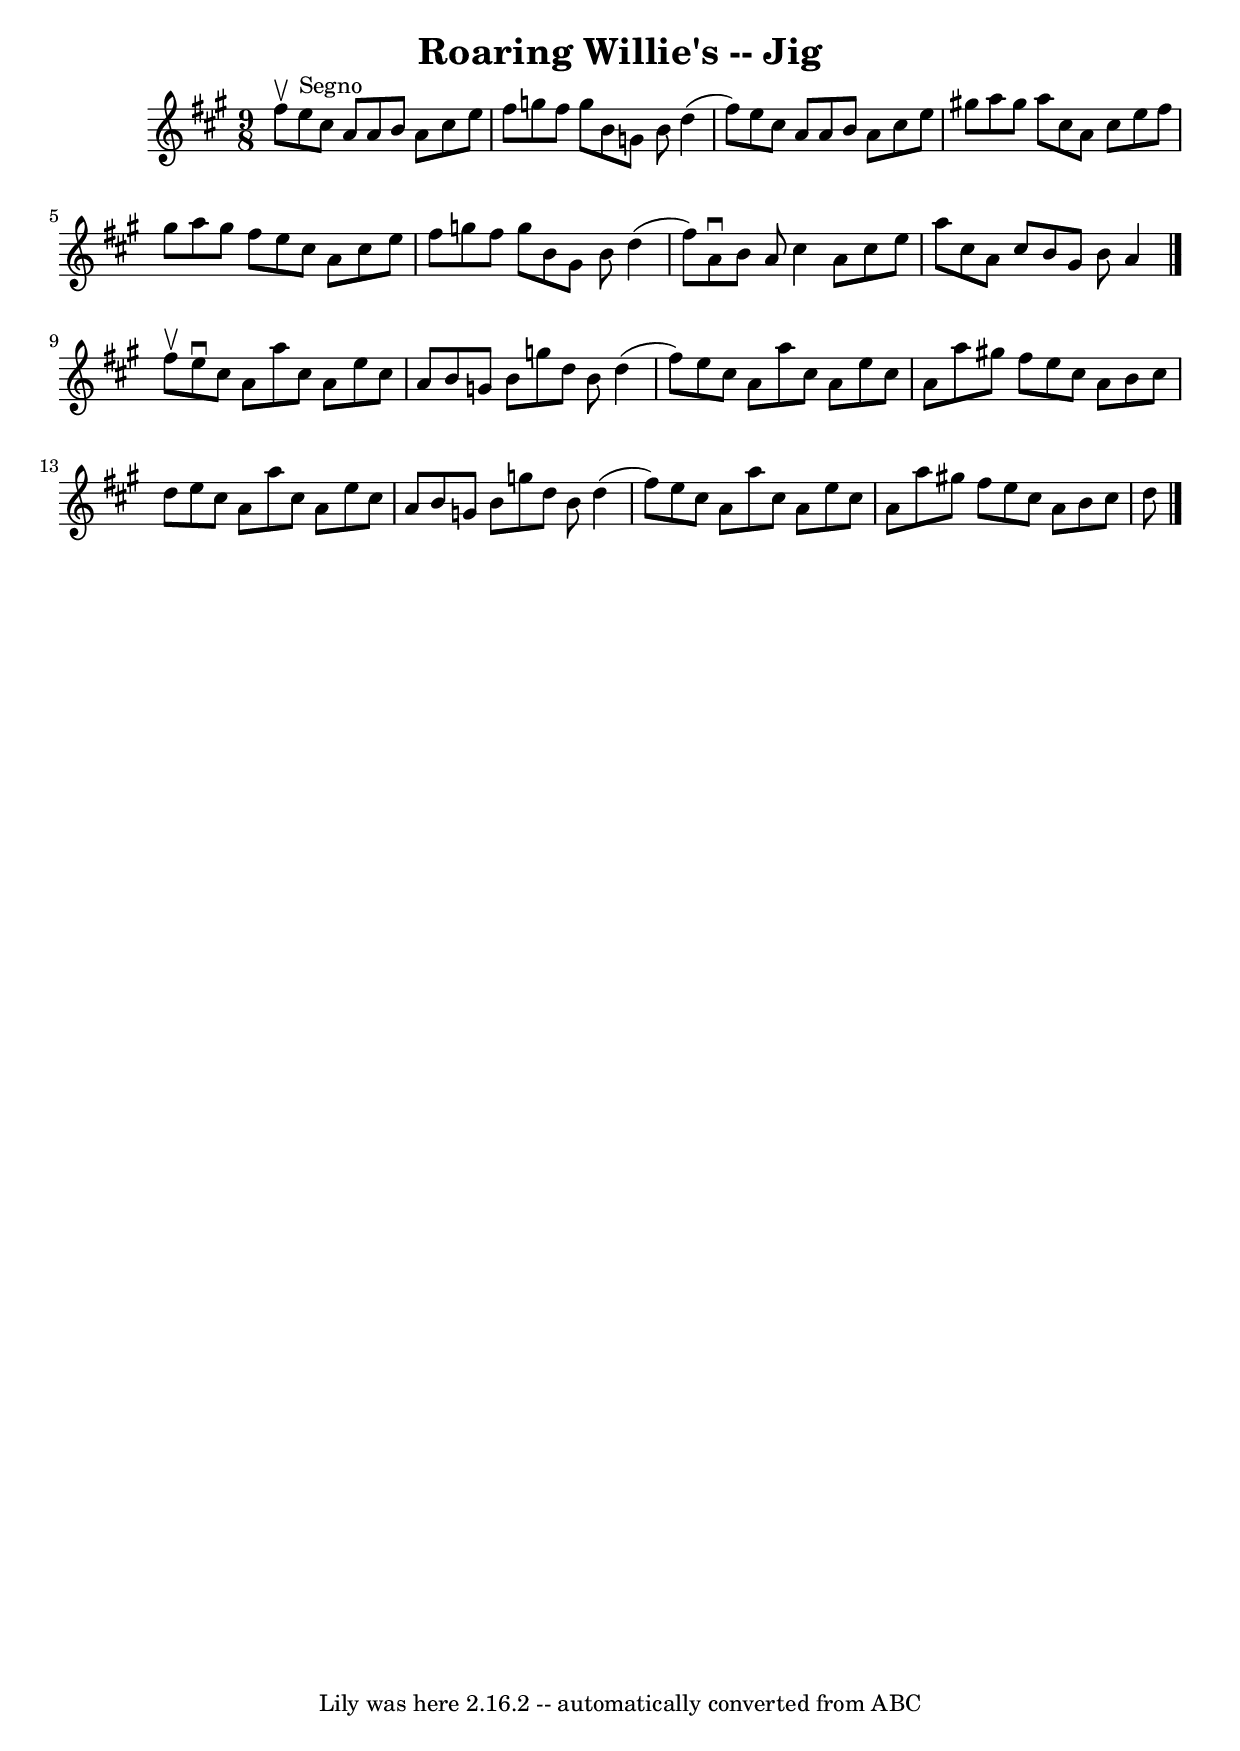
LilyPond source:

\version "2.7.40"
\include "Mammoth.ily"
\header {
	%% book = "Ryan's Mammoth Collection of Fiddle Tunes"
	crossRefNumber = "1"
	footnotes = ""
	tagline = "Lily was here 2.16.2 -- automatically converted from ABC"
	title = "Roaring Willie's -- Jig"
}
voicedefault =  {


\time 9/8 
\key a \major fis''8^\upbow       |
 e''8^"Segno"   
cis''8 a'8 a'8 b'8 a'8 cis''8 e''8 fis''8    |
   
g''8 fis''8 g''8 b'8 g'8 b'8 d''4 (fis''8)   |
   
e''8 cis''8 a'8 a'8 b'8 a'8 cis''8 e''8 gis''!8    
|
 a''8 gis''8 a''8 cis''8 a'8 cis''8 e''8 fis''8  
 gis''8    |
     |
 a''8 gis''8 fis''8 e''8 cis''8  
 a'8 cis''8 e''8 fis''8    |
 g''8 fis''8 g''8 b'8   
 gis'8 b'8 d''4 (fis''8)   |
 a'8^\downbow b'8 a'8    
cis''4 a'8 cis''8 e''8 a''8    |
 cis''8 a'8 cis''8   
 b'8 gis'8 b'8 a'4    \bar "|." fis''8^\upbow       |
   
e''8^\downbow cis''8 a'8 a''8 cis''8 a'8 e''8 cis''8    
a'8    |
 b'8 g'8 b'8 g''8 d''8 b'8 d''4 (fis''8  
-)   |
 e''8 cis''8 a'8 a''8 cis''8 a'8 e''8    
cis''8 a'8    |
 a''8 gis''!8 fis''8 e''8 cis''8 a'8  
 b'8 cis''8 d''8    |
     |
 e''8 cis''8 a'8    
a''8 cis''8 a'8 e''8 cis''8 a'8    |
 b'8 g'8 b'8  
 g''8 d''8 b'8 d''4 (fis''8)   |
 e''8 cis''8 a'8 
 a''8 cis''8 a'8 e''8 cis''8 a'8    |
 a''8 gis''!8 
 fis''8 e''8 cis''8 a'8 b'8 cis''8 d''8    <<   \bar "|."  
>>   
}

\score{
    <<

	\context Staff="default"
	{
	    \voicedefault 
	}

    >>
	\layout {
	}
	\midi {}
}
